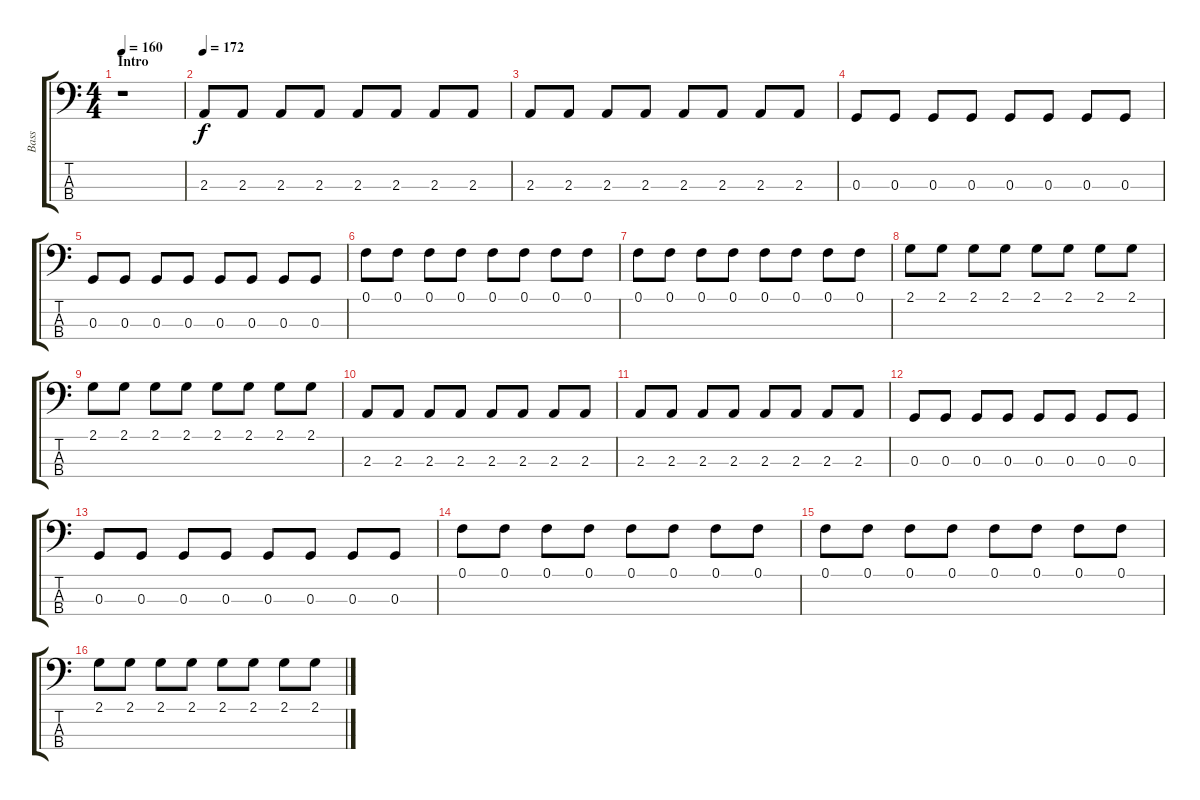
\track ("Bass" "Bass") {instrument electricbasspick}
\staff {score tabs}
\tuning (F2 C2 G1 D1) {hide}
\ts (4 4)
\section ("" "Intro")
\tempo 160
\tempo 195
\tempo 160
\clef f4
\ks c
r.1{dy f instrument electricbasspick} |
\tempo 172
2.3.8 2.3.8 2.3.8 2.3.8 2.3.8 2.3.8 2.3.8 2.3.8 |
2.3.8 2.3.8 2.3.8 2.3.8 2.3.8 2.3.8 2.3.8 2.3.8 |
0.3.8 0.3.8 0.3.8 0.3.8 0.3.8 0.3.8 0.3.8 0.3.8 |
0.3.8 0.3.8 0.3.8 0.3.8 0.3.8 0.3.8 0.3.8 0.3.8 |
0.1.8 0.1.8 0.1.8 0.1.8 0.1.8 0.1.8 0.1.8 0.1.8 |
0.1.8 0.1.8 0.1.8 0.1.8 0.1.8 0.1.8 0.1.8 0.1.8 |
2.1.8 2.1.8 2.1.8 2.1.8 2.1.8 2.1.8 2.1.8 2.1.8 |
2.1.8 2.1.8 2.1.8 2.1.8 2.1.8 2.1.8 2.1.8 2.1.8 |
2.3.8 2.3.8 2.3.8 2.3.8 2.3.8 2.3.8 2.3.8 2.3.8 |
2.3.8 2.3.8 2.3.8 2.3.8 2.3.8 2.3.8 2.3.8 2.3.8 |
0.3.8 0.3.8 0.3.8 0.3.8 0.3.8 0.3.8 0.3.8 0.3.8 |
0.3.8 0.3.8 0.3.8 0.3.8 0.3.8 0.3.8 0.3.8 0.3.8 |
0.1.8 0.1.8 0.1.8 0.1.8 0.1.8 0.1.8 0.1.8 0.1.8 |
0.1.8 0.1.8 0.1.8 0.1.8 0.1.8 0.1.8 0.1.8 0.1.8 |
2.1.8 2.1.8 2.1.8 2.1.8 2.1.8 2.1.8 2.1.8 2.1.8
